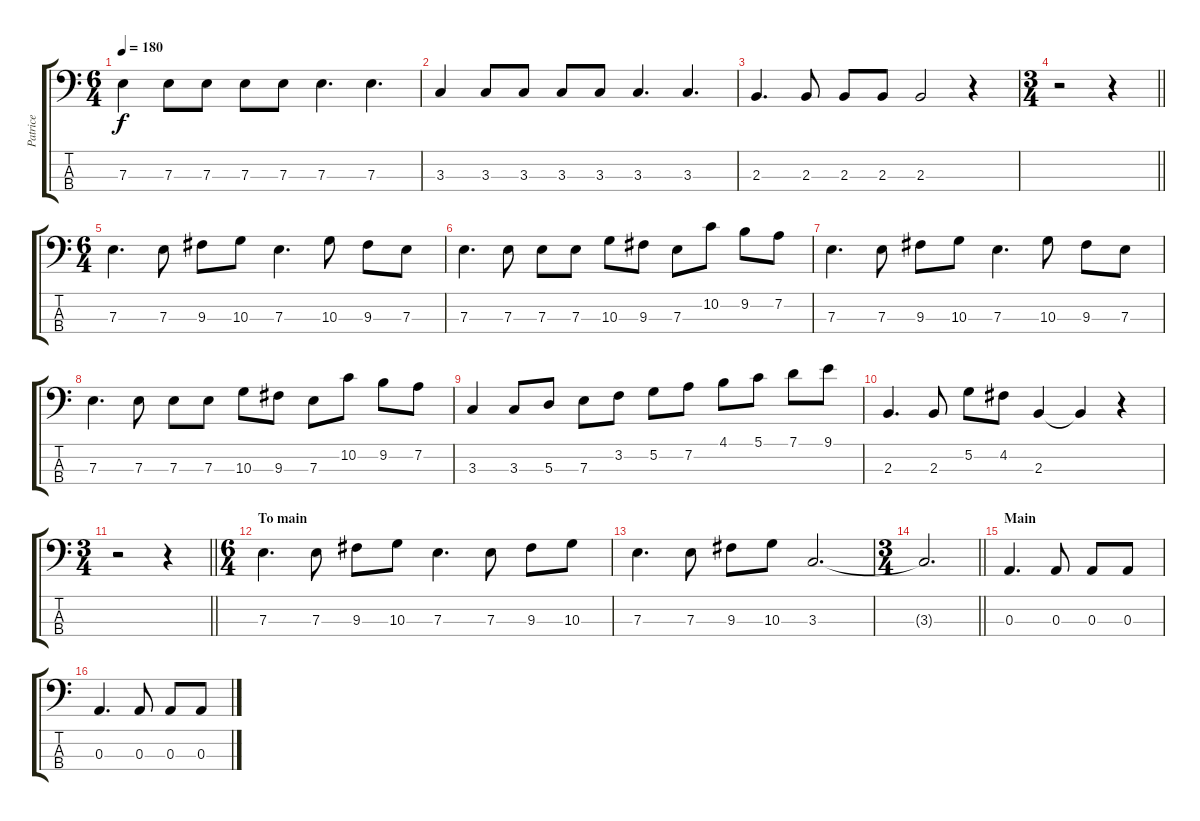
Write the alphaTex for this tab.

\track ("Patrice" "Patrice") {instrument electricbassfinger}
\staff {score tabs}
\tuning (G2 D2 A1 E1) {hide}
\ts (6 4)
\tempo 180
\clef f4
\ks c
7.3.4{dy f} 7.3.8 7.3.8 7.3.8 7.3.8 7.3.4{d} 7.3.4{d} |
3.3.4 3.3.8 3.3.8 3.3.8 3.3.8 3.3.4{d} 3.3.4{d} |
2.3.4{d} 2.3.8 2.3.8 2.3.8 2.3.2 r.4 |
\ts (3 4)
\barLineRight lightlight
r.2 r.4 |
\ts (6 4)
7.3.4{d} 7.3.8 9.3.8 10.3.8 7.3.4{d} 10.3.8 9.3.8 7.3.8 |
7.3.4{d} 7.3.8 7.3.8 7.3.8 10.3.8 9.3.8 7.3.8 10.2.8 9.2.8 7.2.8 |
7.3.4{d} 7.3.8 9.3.8 10.3.8 7.3.4{d} 10.3.8 9.3.8 7.3.8 |
7.3.4{d} 7.3.8 7.3.8 7.3.8 10.3.8 9.3.8 7.3.8 10.2.8 9.2.8 7.2.8 |
3.3.4 3.3.8 5.3.8 7.3.8 3.2.8 5.2.8 7.2.8 4.1.8 5.1.8 7.1.8 9.1.8 |
2.3.4{d} 2.3.8 5.2.8 4.2.8 2.3.4 2.3{t}.4 r.4 |
\ts (3 4)
\barLineRight lightlight
r.2 r.4 |
\ts (6 4)
\section ("" "To main")
7.3.4{d} 7.3.8 9.3.8 10.3.8 7.3.4{d} 7.3.8 9.3.8 10.3.8 |
7.3.4{d} 7.3.8 9.3.8 10.3.8 3.3.2{d} |
\ts (3 4)
\barLineRight lightlight
3.3{t}.2{d} |
\section ("" "Main")
0.3.4{d} 0.3.8 0.3.8 0.3.8 |
0.3.4{d} 0.3.8 0.3.8 0.3.8
